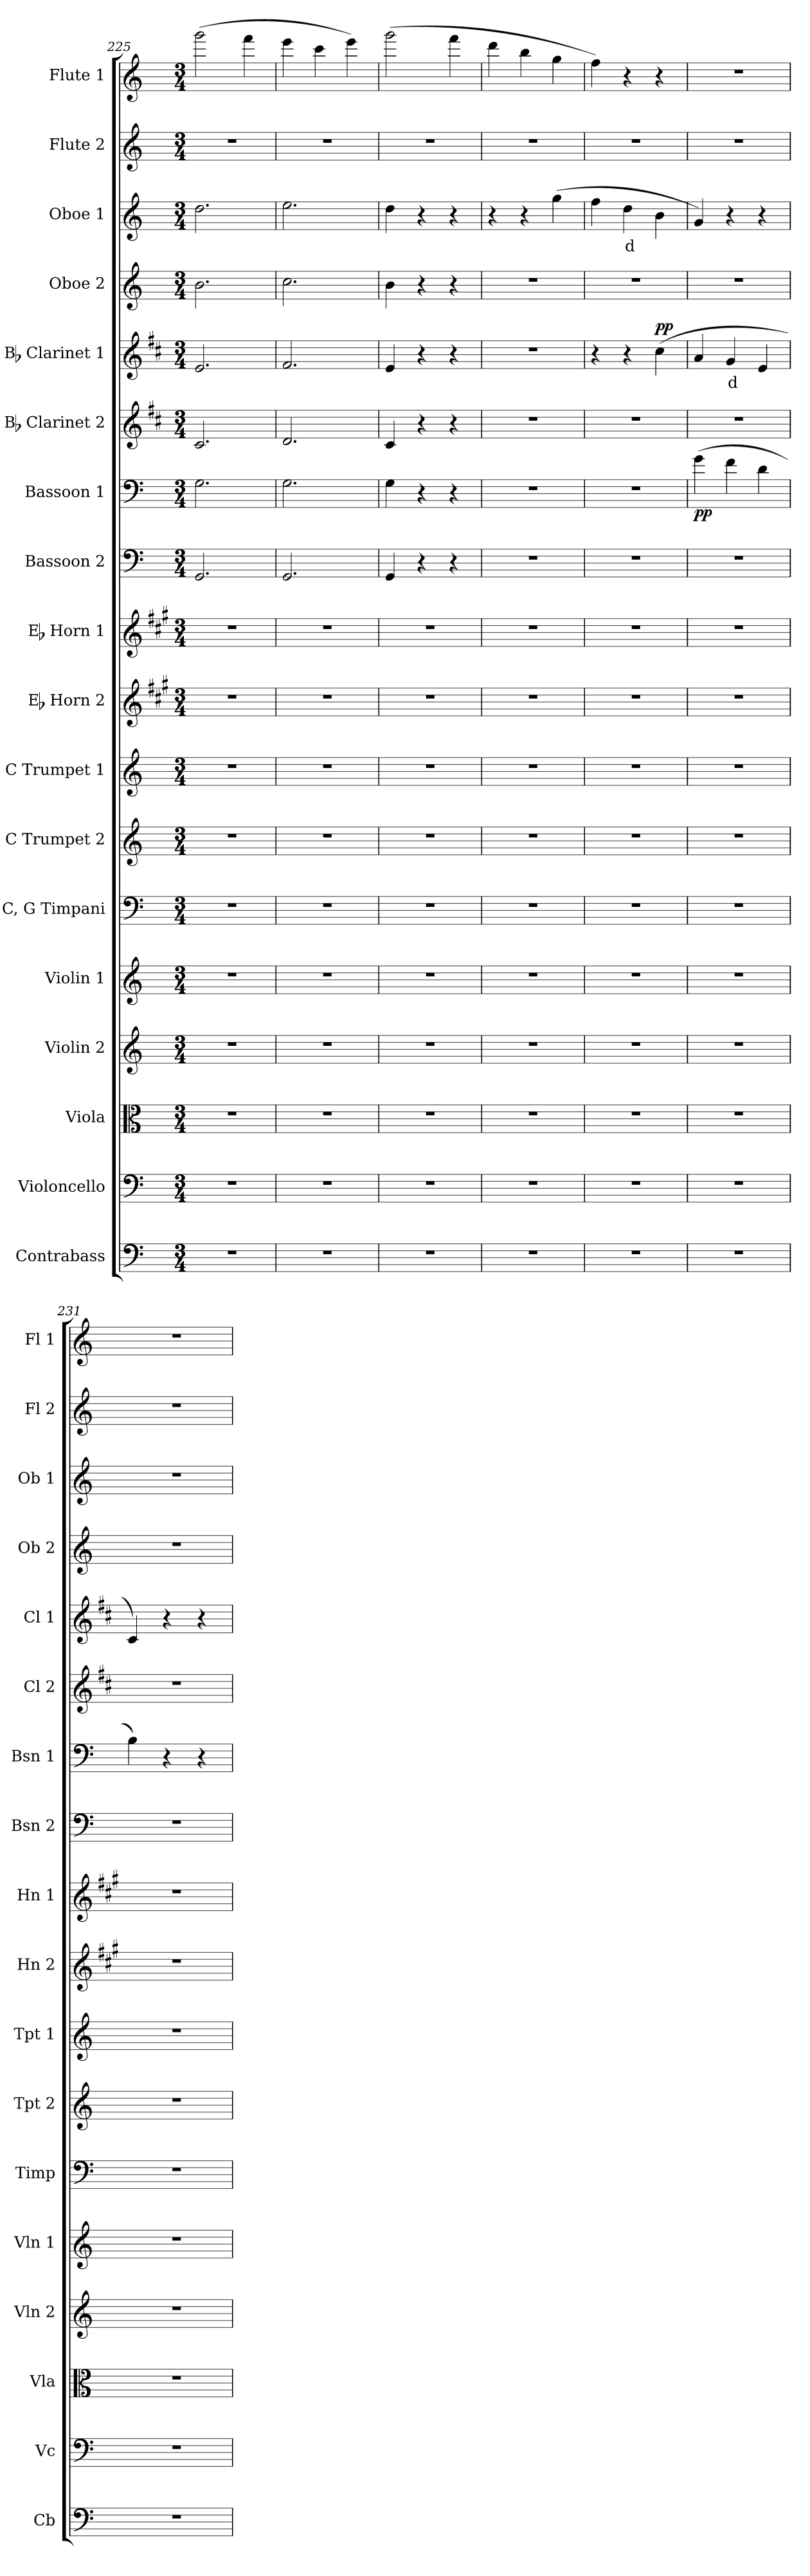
**kern	**kern	**kern	**kern	**kern	**kern	**kern	**kern	**kern	**kern	**kern	**kern	**dynam	**kern	**kern	**text	**dynam	**kern	**kern	**text	**kern	**kern
*part18	*part17	*part16	*part15	*part14	*part13	*part12	*part11	*part10	*part9	*part8	*part7	*part7	*part6	*part5	*part5	*part5	*part4	*part3	*part3	*part2	*part1
*staff18	*staff17	*staff16	*staff15	*staff14	*staff13	*staff12	*staff11	*staff10	*staff9	*staff8	*staff7	*staff7	*staff6	*staff5	*staff5	*staff5	*staff4	*staff3	*staff3	*staff2	*staff1
*I"Contrabass	*I"Violoncello	*I"Viola	*I"Violin 2	*I"Violin 1	*I"C, G Timpani	*I"C Trumpet 2	*I"C Trumpet 1	*I"Eb Horn 2	*I"Eb Horn 1	*I"Bassoon 2	*I"Bassoon 1	*	*I"Bb Clarinet 2	*I"Bb Clarinet 1	*	*	*I"Oboe 2	*I"Oboe 1	*	*I"Flute 2	*I"Flute 1
*I'Cb	*I'Vc	*I'Vla	*I'Vln 2	*I'Vln 1	*I'Timp	*I'Tpt 2	*I'Tpt 1	*I'Hn 2	*I'Hn 1	*I'Bsn 2	*I'Bsn 1	*	*I'Cl 2	*I'Cl 1	*	*	*I'Ob 2	*I'Ob 1	*	*I'Fl 2	*I'Fl 1
*clefF4	*clefF4	*clefC3	*clefG2	*clefG2	*clefF4	*clefG2	*clefG2	*clefG2	*clefG2	*clefF4	*clefF4	*	*clefG2	*clefG2	*	*	*clefG2	*clefG2	*	*clefG2	*clefG2
*ITrd7c12	*	*	*	*	*	*	*	*ITrd5c9	*ITrd5c9	*	*	*	*ITrd1c2	*ITrd1c2	*	*	*	*	*	*	*
*k[]	*k[]	*k[]	*k[]	*k[]	*k[]	*k[]	*k[]	*k[]	*k[]	*k[]	*k[]	*	*k[]	*k[]	*	*	*k[]	*k[]	*	*k[]	*k[]
*M3/4	*M3/4	*M3/4	*M3/4	*M3/4	*M3/4	*M3/4	*M3/4	*M3/4	*M3/4	*M3/4	*M3/4	*	*M3/4	*M3/4	*	*	*M3/4	*M3/4	*	*M3/4	*M3/4
=225	=225	=225	=225	=225	=225	=225	=225	=225	=225	=225	=225	=225	=225	=225	=225	=225	=225	=225	=225	=225	=225
2.r	2.r	2.r	2.r	2.r	2.r	2.r	2.r	2.r	2.r	2.GG/	2.G\	.	2.B/	2.d/	.	.	2.b\	2.dd\	.	2.r	(2ggg\
.	.	.	.	.	.	.	.	.	.	.	.	.	.	.	.	.	.	.	.	.	4fff\
=226	=226	=226	=226	=226	=226	=226	=226	=226	=226	=226	=226	=226	=226	=226	=226	=226	=226	=226	=226	=226	=226
2.r	2.r	2.r	2.r	2.r	2.r	2.r	2.r	2.r	2.r	2.GG/	2.G\	.	2.c/	2.e/	.	.	2.cc\	2.ee\	.	2.r	4eee\
.	.	.	.	.	.	.	.	.	.	.	.	.	.	.	.	.	.	.	.	.	4ccc\
.	.	.	.	.	.	.	.	.	.	.	.	.	.	.	.	.	.	.	.	.	4eee\)
=227	=227	=227	=227	=227	=227	=227	=227	=227	=227	=227	=227	=227	=227	=227	=227	=227	=227	=227	=227	=227	=227
2.r	2.r	2.r	2.r	2.r	2.r	2.r	2.r	2.r	2.r	4GG/	4G\	.	4B/	4d/	.	.	4b\	4dd\	.	2.r	(2ggg\
.	.	.	.	.	.	.	.	.	.	4r	4r	.	4r	4r	.	.	4r	4r	.	.	.
.	.	.	.	.	.	.	.	.	.	4r	4r	.	4r	4r	.	.	4r	4r	.	.	4fff\
!!LO:PB:g=z
=228	=228	=228	=228	=228	=228	=228	=228	=228	=228	=228	=228	=228	=228	=228	=228	=228	=228	=228	=228	=228	=228
2.r	2.r	2.r	2.r	2.r	2.r	2.r	2.r	2.r	2.r	2.r	2.r	.	2.r	2.r	.	.	2.r	4r	.	2.r	4ddd\
.	.	.	.	.	.	.	.	.	.	.	.	.	.	.	.	.	.	4r	.	.	4bb\
.	.	.	.	.	.	.	.	.	.	.	.	.	.	.	.	.	.	(4gg\	.	.	4gg\
=229	=229	=229	=229	=229	=229	=229	=229	=229	=229	=229	=229	=229	=229	=229	=229	=229	=229	=229	=229	=229	=229
2.r	2.r	2.r	2.r	2.r	2.r	2.r	2.r	2.r	2.r	2.r	2.r	.	2.r	4r	.	.	2.r	4ff\	.	2.r	4ff\)
!	!	!	!	!	!	!	!	!	!	!	!	!	!	!	!	!	!	!	!LO:LY:b:color=#FF0000	!	!
.	.	.	.	.	.	.	.	.	.	.	.	.	.	4r	.	.	.	4dd\	d	.	4r
!	!	!	!	!	!	!	!	!	!	!	!	!	!	!	!	!LO:DY:b	!	!	!	!	!
.	.	.	.	.	.	.	.	.	.	.	.	.	.	(4b\	.	pp	.	4b\	.	.	4r
=230	=230	=230	=230	=230	=230	=230	=230	=230	=230	=230	=230	=230	=230	=230	=230	=230	=230	=230	=230	=230	=230
!	!	!	!	!	!	!	!	!	!	!	!	!LO:DY:b	!	!	!	!	!	!	!	!	!
2.r	2.r	2.r	2.r	2.r	2.r	2.r	2.r	2.r	2.r	2.r	(4g\	pp	2.r	4g/	.	.	2.r	4g/)	.	2.r	2.r
!	!	!	!	!	!	!	!	!	!	!	!	!	!	!	!LO:LY:b:color=#FF0000	!	!	!	!	!	!
.	.	.	.	.	.	.	.	.	.	.	4f\	.	.	4f/	d	.	.	4r	.	.	.
.	.	.	.	.	.	.	.	.	.	.	4d\	.	.	4d/	.	.	.	4r	.	.	.
=231	=231	=231	=231	=231	=231	=231	=231	=231	=231	=231	=231	=231	=231	=231	=231	=231	=231	=231	=231	=231	=231
2.r	2.r	2.r	2.r	2.r	2.r	2.r	2.r	2.r	2.r	2.r	4B\)	.	2.r	4B/)	.	.	2.r	2.r	.	2.r	2.r
.	.	.	.	.	.	.	.	.	.	.	4r	.	.	4r	.	.	.	.	.	.	.
.	.	.	.	.	.	.	.	.	.	.	4r	.	.	4r	.	.	.	.	.	.	.
=	=	=	=	=	=	=	=	=	=	=	=	=	=	=	=	=	=	=	=	=	=
*-	*-	*-	*-	*-	*-	*-	*-	*-	*-	*-	*-	*-	*-	*-	*-	*-	*-	*-	*-	*-	*-
